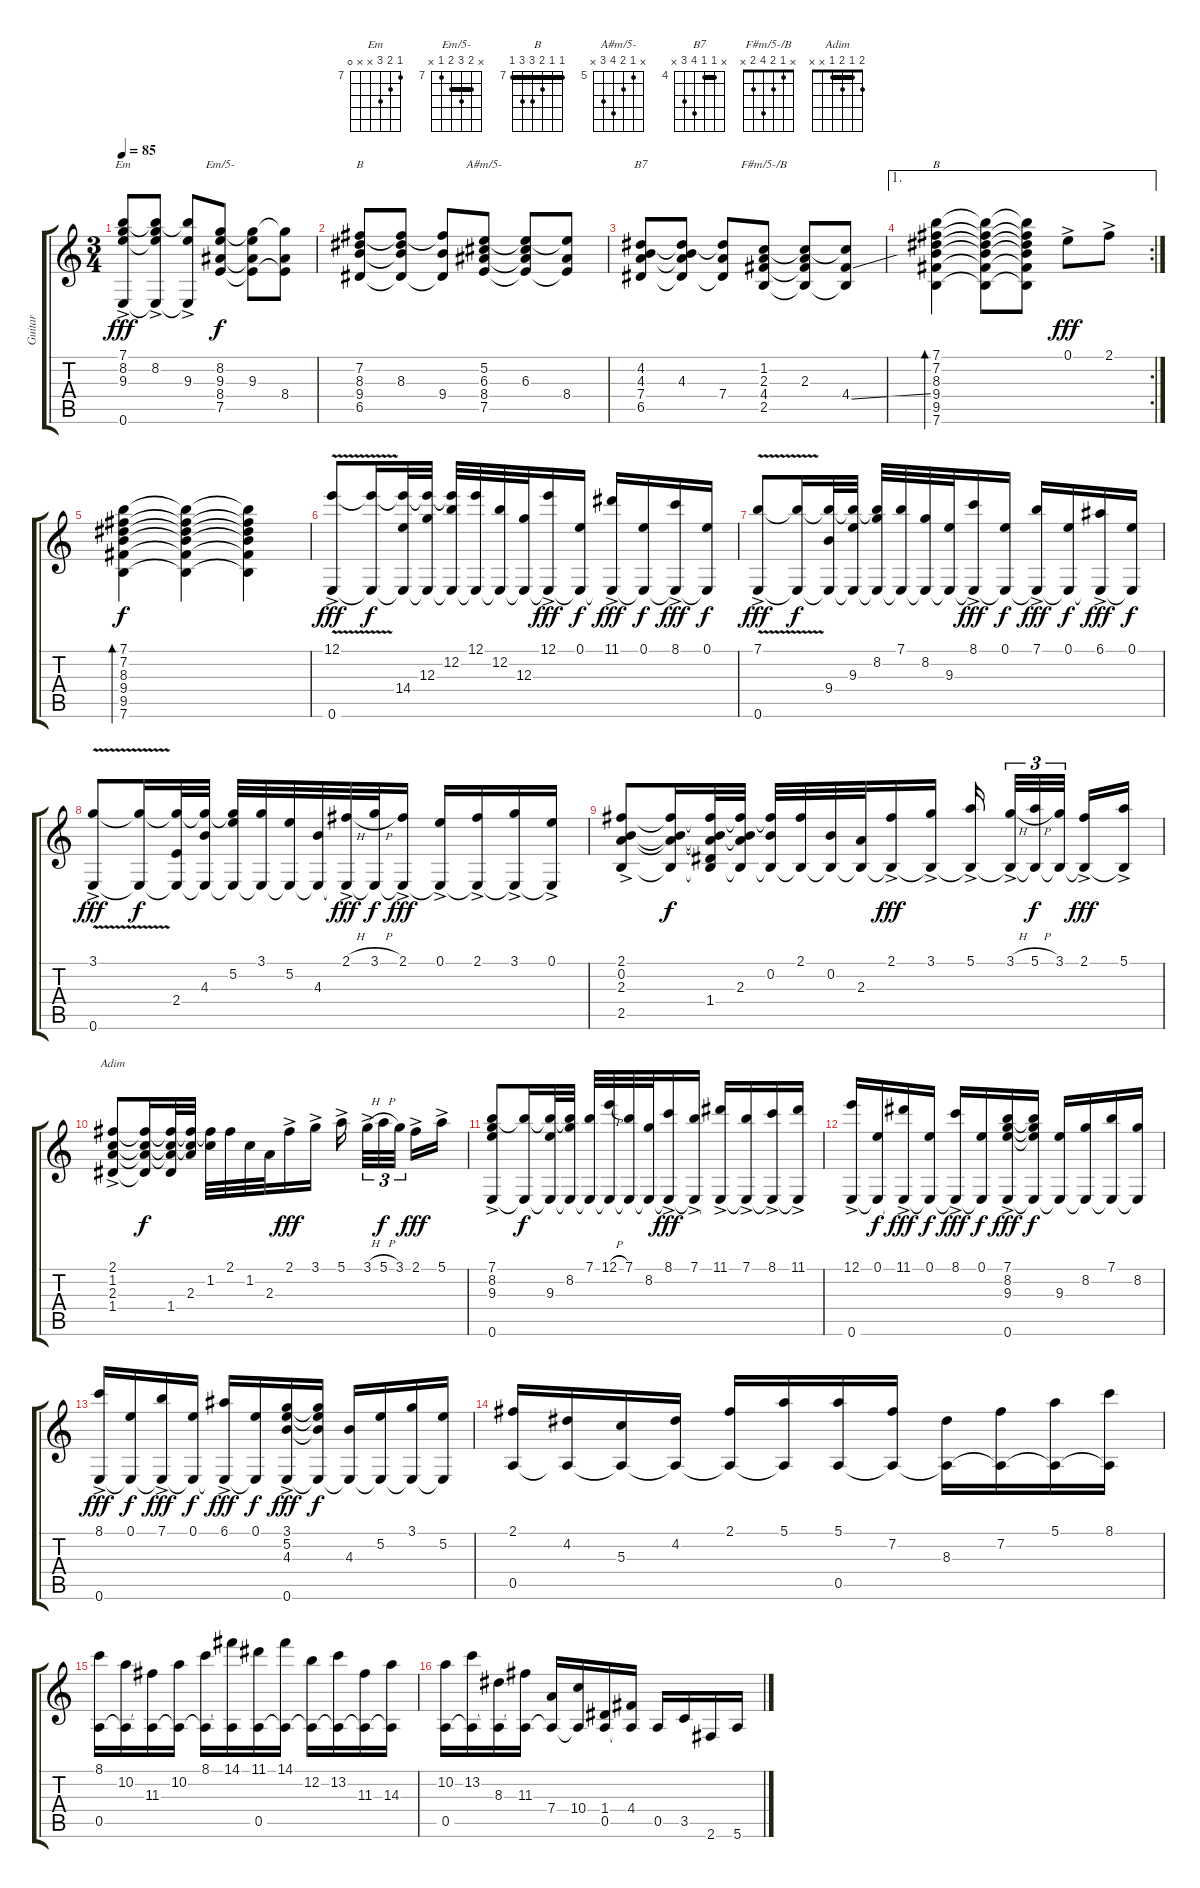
\track ("Guitar" "Guitar") {instrument acousticguitarnylon}
\staff {score tabs}
\tuning (E4 B3 G3 D3 A2 E2) {hide}
\chord ("Em" 7 8 9 x x 0) {firstfret 7}
\chord ("Em/5-" x 8 9 8 7 x) {firstfret 7 barre 8}
\chord ("B" x 7 8 9 6 x) {firstfret 6}
\chord ("A#m/5-" x 5 6 8 7 x) {firstfret 5}
\chord ("B7" x 4 4 7 6 x) {firstfret 4 barre 4}
\chord ("F#m/5-/B" x 1 2 4 2 x)
\chord ("B" 7 7 8 9 9 7) {firstfret 7 barre 7}
\chord ("Adim" 2 1 2 1 x x) {barre 1}
\ts (3 4)
\tempo 85
\clef g2
\ks c
(7.1{ac} 8.2 9.3 0.6).8{ch "Em" dy fff} (7.1{t} 8.2{ac} 9.3{t} 0.6{t}).8 (7.1{t} 9.3{ac} 0.6{t}).8 (8.2 9.3 8.4 7.5).8{ch "Em/5-" dy f} (8.2{t} 9.3 8.4{t} 7.5{t}).8 (8.2{t} 8.4 7.5{t}).8 |
(7.2 8.3 9.4 6.5).8{ch "B"} (7.2{t} 8.3 9.4{t} 6.5{t}).8 (7.2{t} 9.4 6.5{t}).8 (5.2 6.3 8.4 7.5).8{ch "A#m/5-"} (5.2{t} 6.3 8.4{t} 7.5{t}).8 (5.2{t} 8.4 7.5{t}).8 |
(4.2 4.3 7.4 6.5).8{ch "B7"} (4.2{t} 4.3 7.4{t} 6.5{t}).8 (4.2{t} 7.4 6.5{t}).8 (1.2 2.3 4.4 2.5).8{ch "F#m/5-/B"} (1.2{t} 2.3 4.4{t} 2.5{t}).8 (1.2{t} 4.4{ss} 2.5{t}).8 |
\ae 1
\rc 2
(7.1 7.2 8.3 9.4 9.5 7.6).4{bd 480 ch "B"} (7.1{t} 7.2{t} 8.3{t} 9.4{t} 9.5{t} 7.6{t}).8 (7.1{t} 7.2{t} 8.3{t} 9.4{t} 9.5{t} 7.6{t}).8 0.1{ac}.8{dy fff} 2.1{ac}.8 |
(7.1 7.2 8.3 9.4 9.5 7.6).4{bd 480 dy f} (7.1{t} 7.2{t} 8.3{t} 9.4{t} 9.5{t} 7.6{t}).4 (7.1{t} 7.2{t} 8.3{t} 9.4{t} 9.5{t} 7.6{t}).4 |
(12.1{v ac} 0.6).8{dy fff} (12.1{t} 0.6{t}).16{dy f} (12.1{t} 14.4 0.6{t}).32 (12.1{t} 12.3 0.6{t}).32 (12.1{t} 12.2 0.6{t}).32 (12.1 0.6{t}).32 (12.2 0.6{t}).32 (12.3 0.6{t}).32 (12.1{ac} 0.6{t}).16{dy fff} (0.1 0.6{t}).16{dy f} (11.1{ac} 0.6{t}).16{dy fff} (0.1 0.6{t}).16{dy f} (8.1{ac} 0.6{t}).16{dy fff} (0.1 0.6{t}).16{dy f} |
(7.1{v ac} 0.6).8{dy fff} (7.1{t} 0.6{t}).16{dy f} (7.1{t} 9.4 0.6{t}).32 (7.1{t} 9.3 0.6{t}).32 (7.1{t} 8.2 0.6{t}).32 (7.1 0.6{t}).32 (8.2 0.6{t}).32 (9.3 0.6{t}).32 (8.1{ac} 0.6{t}).16{dy fff} (0.1 0.6{t}).16{dy f} (7.1{ac} 0.6{t}).16{dy fff} (0.1 0.6{t}).16{dy f} (6.1{ac} 0.6{t}).16{dy fff} (0.1 0.6{t}).16{dy f} |
(3.1{v ac} 0.6).8{dy fff} (3.1{t} 0.6{t}).16{dy f} (3.1{t} 2.4 0.6{t}).32 (3.1{t} 4.3 0.6{t}).32 (3.1{t} 5.2 0.6{t}).32 (3.1 0.6{t}).32 (5.2 0.6{t}).32 (4.3 0.6{t}).32 (2.1{h ac} 0.6{t}).32{dy fff} (3.1{h} 0.6{t}).32{dy f} (2.1{ac} 0.6{t}).16{dy fff} (0.1{ac} 0.6{t}).16 (2.1{ac} 0.6{t}).16 (3.1{ac} 0.6{t}).16 (0.1{ac} 0.6{t}).16 |
(2.1{ac} 0.2 2.3 2.5).8 (2.1{t} 0.2{t} 2.3{t} 2.5{t}).16{dy f} (2.1{t} 0.2{t} 2.3{t} 1.4 2.5{t}).32 (2.1{t} 0.2{t} 2.3 2.5{t}).32 (2.1{t} 0.2 2.5{t}).32 (2.1 2.5{t}).32 (0.2 2.5{t}).32 (2.3 2.5{t}).32 (2.1{ac} 2.5{t}).16{dy fff} (3.1{ac} 2.5{t}).16 (5.1{ac} 2.5{t}).16 (3.1{h ac} 2.5{t}).32{tu (3 2)} (5.1{h} 2.5{t}).32{tu (3 2) dy f} (3.1 2.5{t}).32{tu (3 2)} (2.1{ac} 2.5{t}).16{dy fff} (5.1{ac} 2.5{t}).16 |
(2.1{ac} 1.2 2.3 1.4).8{ch "Adim"} (2.1{t} 1.2{t} 2.3{t} 1.4{t}).16{dy f} (2.1{t} 1.2{t} 2.3{t} 1.4).32 (2.1{t} 1.2{t} 2.3).32 (2.1{t} 1.2).32 2.1.32 1.2.32 2.3.32 2.1{ac}.16{dy fff} 3.1{ac}.16 5.1{ac}.16 3.1{h ac}.32{tu (3 2)} 5.1{h}.32{tu (3 2) dy f} 3.1.32{tu (3 2)} 2.1{ac}.16{dy fff} 5.1{ac}.16 |
(7.1{ac} 8.2 9.3 0.6).8 (7.1{t} 0.6{t}).16{dy f} (7.1{t} 9.3 0.6{t}).32 (7.1{t} 8.2 0.6{t}).32 (7.1 0.6{t}).32 (12.1{h} 0.6{t}).32 (7.1 0.6{t}).32 (8.2 0.6{t}).32 (8.1{ac} 0.6{t}).16{dy fff} (7.1{ac} 0.6{t}).16 (11.1{ac} 0.6{t}).16 (7.1{ac} 0.6{t}).16 (8.1{ac} 0.6{t}).16 (11.1{ac} 0.6{t}).16 |
(12.1{ac} 0.6).16 (0.1 0.6{t}).16{dy f} (11.1{ac} 0.6{t}).16{dy fff} (0.1 0.6{t}).16{dy f} (8.1{ac} 0.6{t}).16{dy fff} (0.1 0.6{t}).16{dy f} (7.1{ac} 8.2 9.3 0.6).16{dy fff} (7.1{t} 8.2{t} 9.3{t} 0.6{t}).16{dy f} (9.3 0.6{t}).16 (8.2 0.6{t}).16 (7.1 0.6{t}).16 (8.2 0.6{t}).16 |
(8.1{ac} 0.6).16{dy fff} (0.1 0.6{t}).16{dy f} (7.1{ac} 0.6{t}).16{dy fff} (0.1 0.6{t}).16{dy f} (6.1{ac} 0.6{t}).16{dy fff} (0.1 0.6{t}).16{dy f} (3.1{ac} 5.2 4.3 0.6).16{dy fff} (3.1{t} 5.2{t} 4.3{t} 0.6{t}).16{dy f} (4.3 0.6{t}).16 (5.2 0.6{t}).16 (3.1 0.6{t}).16 (5.2 0.6{t}).16 |
(2.1 0.5).16 (4.2 0.5{t}).16 (5.3 0.5{t}).16 (4.2 0.5{t}).16 (2.1 0.5{t}).16 (5.1 0.5{t}).16 (5.1 0.5).16 (7.2 0.5{t}).16 (8.3 0.5{t}).16 (7.2 0.5{t}).16 (5.1 0.5{t}).16 (8.1 0.5{t}).16 |
(8.1 0.5).16 (10.2 0.5{t}).16 (11.3 0.5{t}).16 (10.2 0.5{t}).16 (8.1 0.5{t}).16 (14.1 0.5{t}).16 (11.1 0.5).16 (14.1 0.5{t}).16 (12.2 0.5{t}).16 (13.2 0.5{t}).16 (11.3 0.5{t}).16 (14.3 0.5{t}).16 |
(10.2 0.5).16 (13.2 0.5{t}).16 (8.3 0.5{t}).16 (11.3 0.5{t}).16 (7.4 0.5{t}).16 (10.4 0.5{t}).16 (1.4 0.5).16 (4.4 0.5{t}).16 0.5.16 3.5.16 2.6.16 5.6.16
